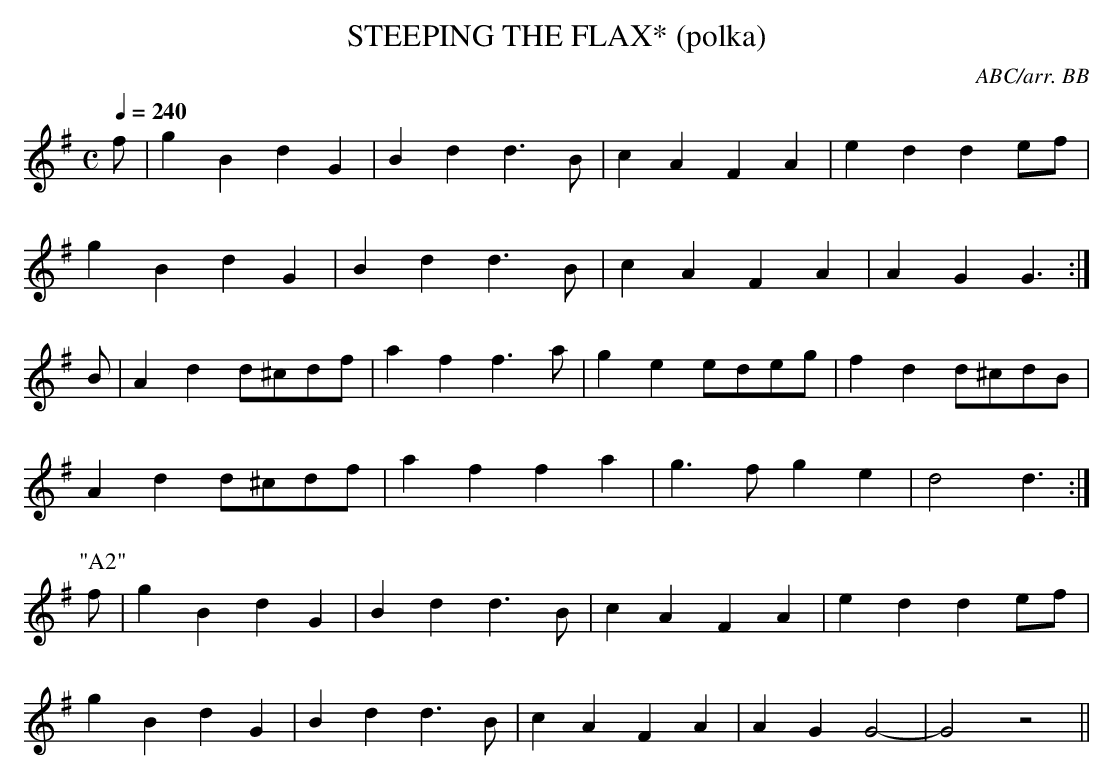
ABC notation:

X:1
T:STEEPING THE FLAX* (polka)
C:ABC/arr. BB
Q:1/4=240
L:1/8
M:C
K:G
f|g2B2 d2G2|B2d2 d3B|c2A2 F2A2|e2d2 d2ef|
g2B2 d2G2|B2d2 d3B|c2A2 F2A2|A2G2G3:|
B|A2d2 d^cdf|a2f2 f3a|g2e2 edeg|f2d2 d^cdB|
A2d2 d^cdf|a2f2 f2a2|g3f g2e2|d4 d3:|
P:"A2"
f|g2B2 d2G2|B2d2 d3B|c2A2 F2A2|e2d2 d2ef|
g2B2 d2G2|B2d2 d3B|c2A2 F2A2|A2G2G4-|G4z4||
